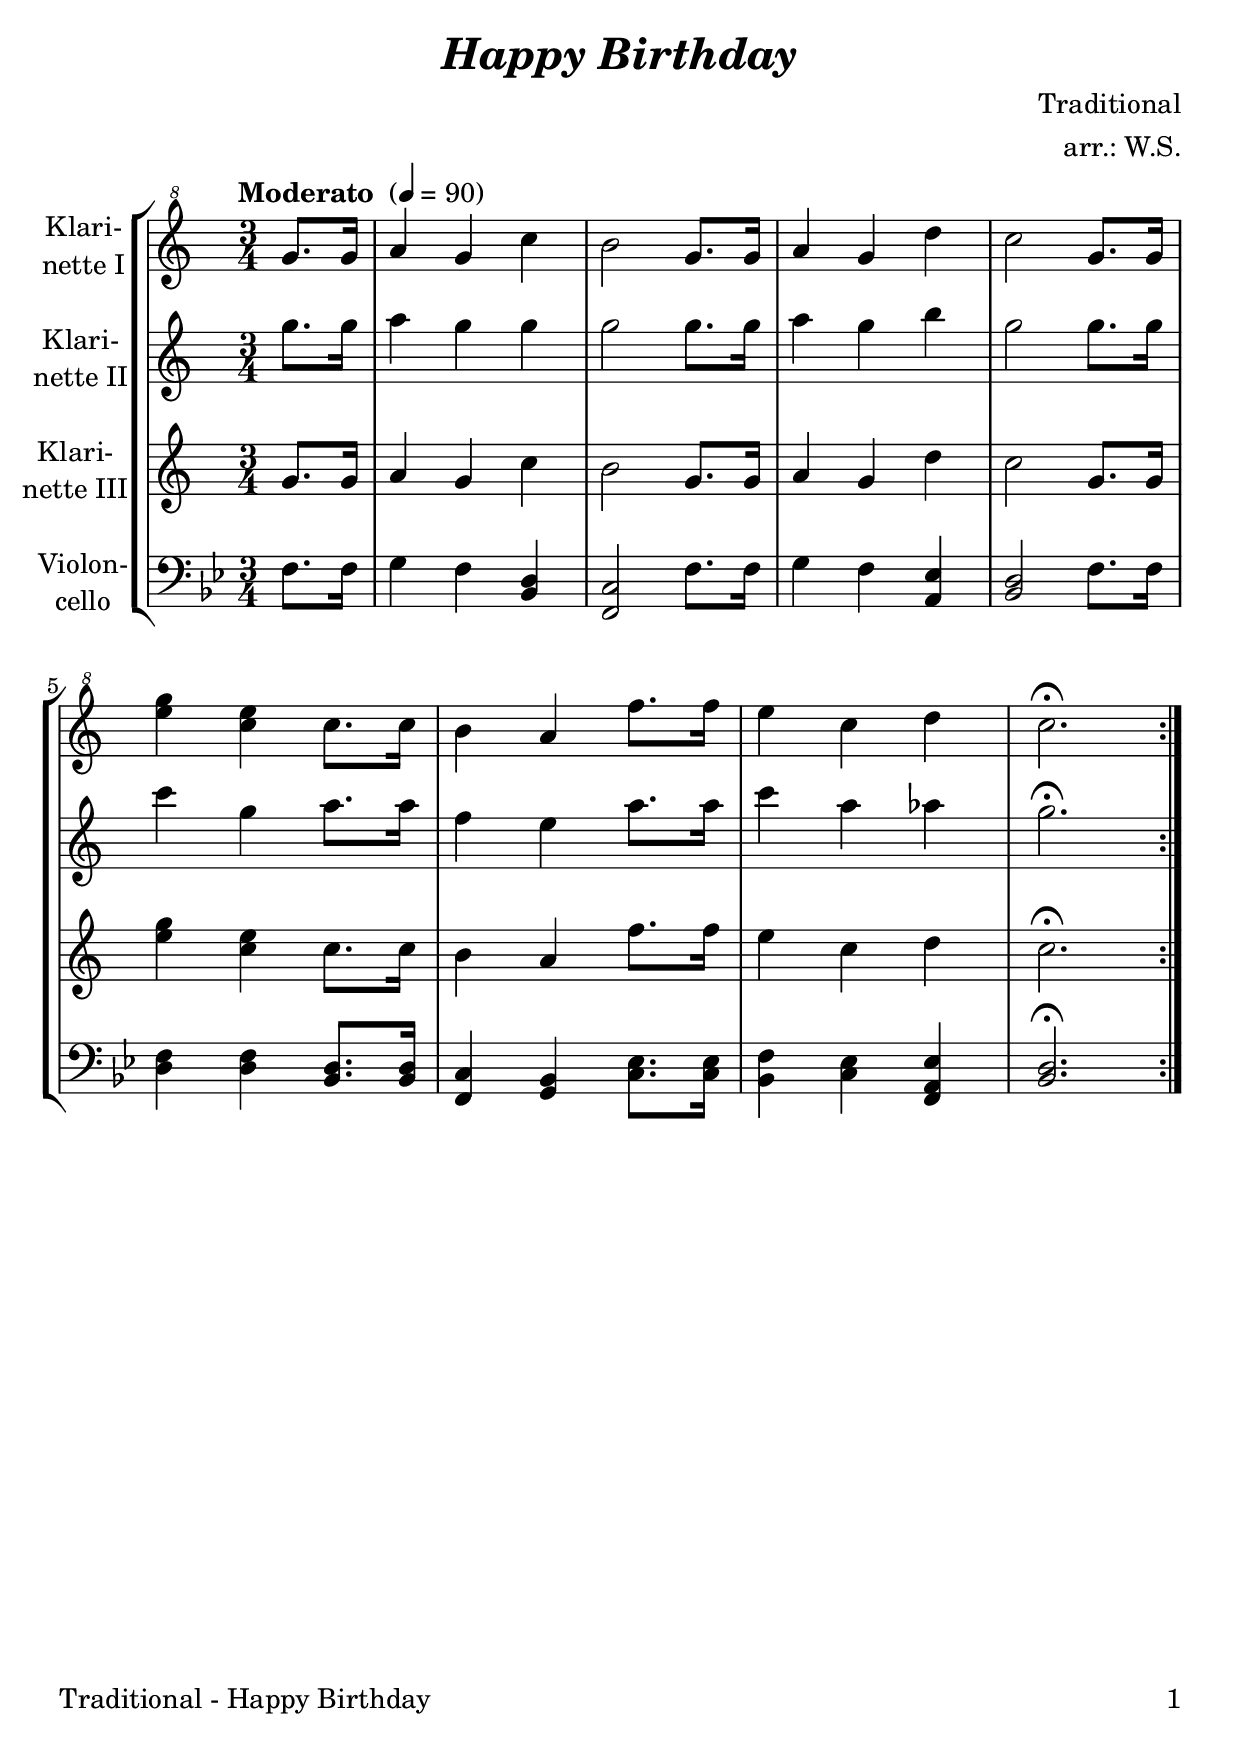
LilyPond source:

\version "2.18.2"
\include "deutsch.ly"
  
#(set-global-staff-size 24)

\header {
  title     = \markup \bold \italic "Happy Birthday"
  composer  = "Traditional"
  arranger  = "arr.: W.S."
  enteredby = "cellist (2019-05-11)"
%  piece     = ""
}

voiceconsts = {
  \key b \major
  \time 3/4
  \clef "treble"
%  \numericTimeSignature
  \compressFullBarRests
  % Set default beaming for all staves
  \set Timing.beamExceptions = #'()
  \set Timing.baseMoment     = #(ly:make-moment 1 4)
  \set Timing.beatStructure  = #'(1 1 1)
  \tempo "Moderato " 4=90
}

micl = "clarinet"
mifl = "flute"
miob = "oboe"
mifh = "french horn"
misx = "tenor sax"
mist = "string ensemble 1"
miba = "cello"

va = \relative c'' {
  \voiceconsts
  \clef "treble^8"
  
  \repeat volta 2 {
    \partial 4 f8. f16
    g4 f b
    a2 f8. f16
    g4 f c'
    b2 f8. f16

    <d' f>4 <b d> b8. b16
    a4 g es'8. es16
    d4 b c
    b2.\fermata
  }
}

vb = \relative c'' {
  \voiceconsts

  \repeat volta 2 {
    \partial 4 f8. f16
    g4 f f
    f2 f8. f16
    g4 f a
    f2 f8. f16

    b4 f g8. g16
    es4 d g8. g16
    b4 g ges
    f2.\fermata
  }
}

vc = \relative c' {
  \voiceconsts

  \repeat volta 2 {
    \partial 4 f8. f16
    g4 f b
    a2 f8. f16
    g4 f c'
    b2 f8. f16

    <d' f>4 <b d> b8. b16
    a4 g es'8. es16
    d4 b c
    b2.\fermata
  }
}

vd = \relative c {
  \voiceconsts
  \clef "bass"
  
  \repeat volta 2 {
    \partial 4 f8. f16
    g4 f <b, d>
    <f c'>2 f'8. f16
    g4 f <a, es'>
    <b d>2 f'8. f16

    <d f>4 <d f> <b d>8. <b d>16
    <f c'>4 <g b> <c es>8. <c es>16
    <b f'>4 <c es> <f, a es'>
    <b d>2.\fermata
  }
}


music = \new StaffGroup <<
      \new Staff {
	\set Staff.midiInstrument = \micl
	\set Staff.instrumentName = \markup \center-column { "Klari-" "nette I" }
	\transpose b c' { \va }
      }

      \new Staff {
	\set Staff.midiInstrument = \micl
	\set Staff.instrumentName = \markup \center-column { "Klari-" "nette II" }
	\transpose b c' { \vb }
      }

      \new Staff {
	\set Staff.midiInstrument = \micl
	\set Staff.instrumentName = \markup \center-column { "Klari-" "nette III" }
	\transpose b c' { \vc }
      }

      \new Staff {
	\set Staff.midiInstrument = \miba
	\set Staff.instrumentName = \markup \center-column { "Violon-" "cello" }
	\transpose b b { \vd }
      }
>>

\book {
  \paper {
    print-page-number = ##t
    print-first-page-number = ##t
    oddHeaderMarkup = \markup \null
    evenHeaderMarkup = \markup \null
    oddFooterMarkup = \markup {
      \fill-line {
        \on-the-fly #print-page-number-check-first
        "Traditional - Happy Birthday" \fromproperty #'page:page-number-string
      }
    }
    evenFooterMarkup = \oddFooterMarkup
  }  \score {
    \music
    \layout {}
  }

  \score {
    \unfoldRepeats \music

    \midi {
      \context {
        \Score
      }
    }
  }
}
